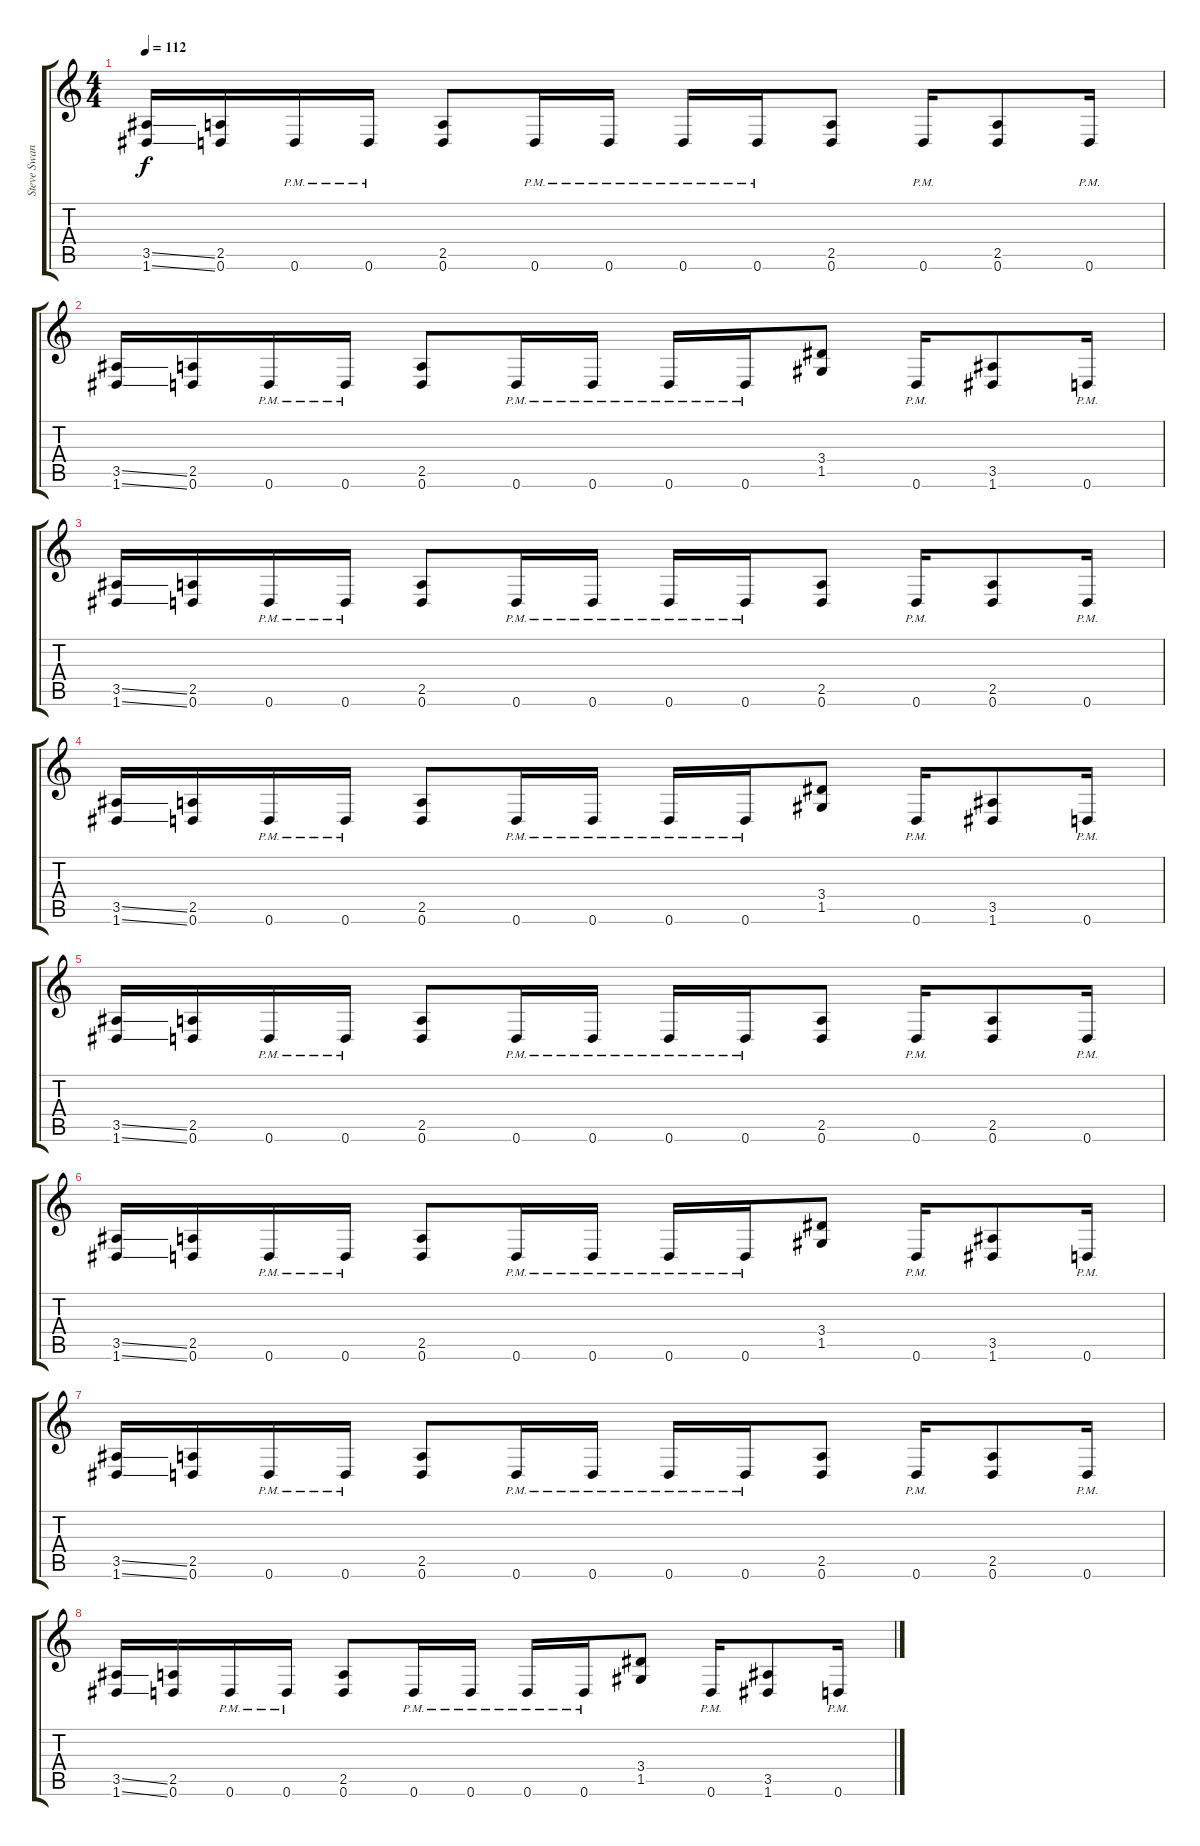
\track ("Steve Swanson (2nd Guitar)" "Steve Swan") {instrument overdrivenguitar}
\staff {score tabs}
\tuning (D4 A3 F3 C3 G2 D2) {hide}
\ts (4 4)
\tempo 112
\clef g2
\ks c
(3.5{ss} 1.6{ss}).16{dy f} (2.5 0.6).16 0.6{pm}.16 0.6{pm}.16 (2.5 0.6).8 0.6{pm}.16 0.6{pm}.16 0.6{pm}.16 0.6{pm}.16 (2.5 0.6).8 0.6{pm}.16 (2.5 0.6).8 0.6{pm}.16 |
(3.5{ss} 1.6{ss}).16 (2.5 0.6).16 0.6{pm}.16 0.6{pm}.16 (2.5 0.6).8 0.6{pm}.16 0.6{pm}.16 0.6{pm}.16 0.6{pm}.16 (3.4 1.5).8 0.6{pm}.16 (3.5 1.6).8 0.6{pm}.16 |
(3.5{ss} 1.6{ss}).16 (2.5 0.6).16 0.6{pm}.16 0.6{pm}.16 (2.5 0.6).8 0.6{pm}.16 0.6{pm}.16 0.6{pm}.16 0.6{pm}.16 (2.5 0.6).8 0.6{pm}.16 (2.5 0.6).8 0.6{pm}.16 |
(3.5{ss} 1.6{ss}).16 (2.5 0.6).16 0.6{pm}.16 0.6{pm}.16 (2.5 0.6).8 0.6{pm}.16 0.6{pm}.16 0.6{pm}.16 0.6{pm}.16 (3.4 1.5).8 0.6{pm}.16 (3.5 1.6).8 0.6{pm}.16 |
(3.5{ss} 1.6{ss}).16 (2.5 0.6).16 0.6{pm}.16 0.6{pm}.16 (2.5 0.6).8 0.6{pm}.16 0.6{pm}.16 0.6{pm}.16 0.6{pm}.16 (2.5 0.6).8 0.6{pm}.16 (2.5 0.6).8 0.6{pm}.16 |
(3.5{ss} 1.6{ss}).16 (2.5 0.6).16 0.6{pm}.16 0.6{pm}.16 (2.5 0.6).8 0.6{pm}.16 0.6{pm}.16 0.6{pm}.16 0.6{pm}.16 (3.4 1.5).8 0.6{pm}.16 (3.5 1.6).8 0.6{pm}.16 |
(3.5{ss} 1.6{ss}).16 (2.5 0.6).16 0.6{pm}.16 0.6{pm}.16 (2.5 0.6).8 0.6{pm}.16 0.6{pm}.16 0.6{pm}.16 0.6{pm}.16 (2.5 0.6).8 0.6{pm}.16 (2.5 0.6).8 0.6{pm}.16 |
(3.5{ss} 1.6{ss}).16 (2.5 0.6).16 0.6{pm}.16 0.6{pm}.16 (2.5 0.6).8 0.6{pm}.16 0.6{pm}.16 0.6{pm}.16 0.6{pm}.16 (3.4 1.5).8 0.6{pm}.16 (3.5 1.6).8 0.6{pm}.16
